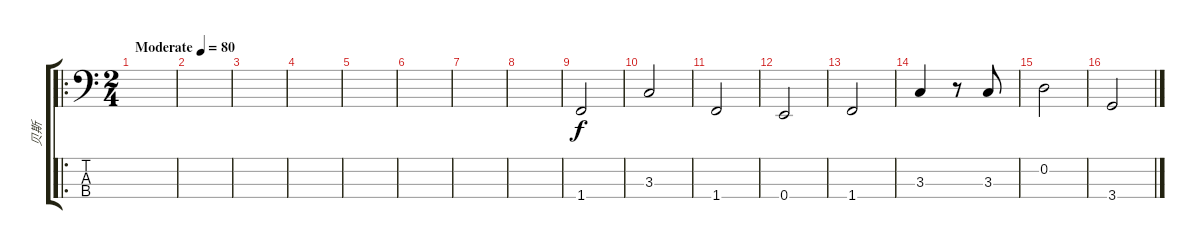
\track ("贝斯" "贝斯") {instrument electricbassfinger}
\staff {score tabs}
\tuning (G2 D2 A1 E1) {hide}
\ro
\ts (2 4)
\tempo (80 "Moderate")
\clef f4
\ks c
|
|
|
|
|
|
|
|
1.4.2{txt ""} |
3.3.2 |
1.4.2 |
0.4.2 |
1.4.2 |
3.3.4 r.8 3.3.8 |
0.2.2 |
3.4.2
